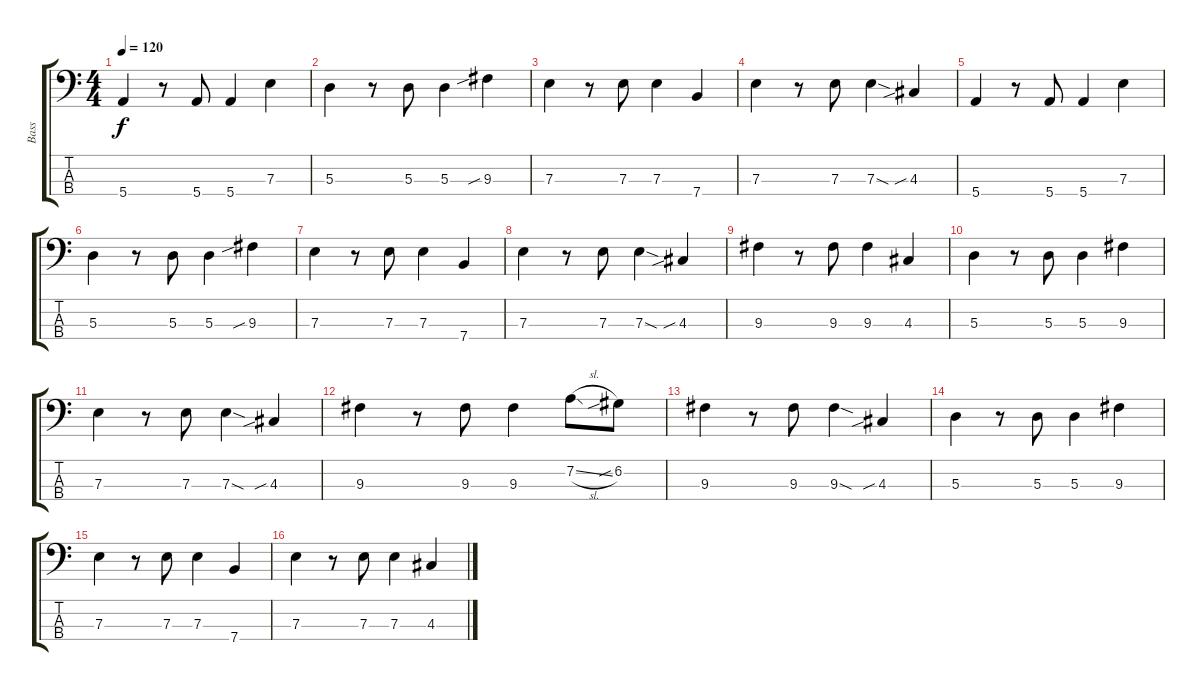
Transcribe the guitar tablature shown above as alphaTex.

\track ("Bass" "Bass") {instrument electricbassfinger}
\staff {score tabs}
\tuning (G2 D2 A1 E1) {hide}
\ts (4 4)
\tempo 120
\clef f4
\ks c
5.4.4{dy f} r.8 5.4.8 5.4.4 7.3.4 |
5.3.4 r.8 5.3.8 5.3.4 9.3{sib}.4 |
7.3.4 r.8 7.3.8 7.3.4 7.4.4 |
7.3.4 r.8 7.3.8 7.3{sod}.4 4.3{sib}.4 |
5.4.4 r.8 5.4.8 5.4.4 7.3.4 |
5.3.4 r.8 5.3.8 5.3.4 9.3{sib}.4 |
7.3.4 r.8 7.3.8 7.3.4 7.4.4 |
7.3.4 r.8 7.3.8 7.3{sod}.4 4.3{sib}.4 |
9.3.4 r.8 9.3.8 9.3.4 4.3.4 |
5.3.4 r.8 5.3.8 5.3.4 9.3.4 |
7.3.4 r.8 7.3.8 7.3{sod}.4 4.3{sib}.4 |
9.3.4 r.8 9.3.8 9.3.4 7.2{sl}.8 6.2{sib}.8 |
9.3.4 r.8 9.3.8 9.3{sod}.4 4.3{sib}.4 |
5.3.4 r.8 5.3.8 5.3.4 9.3.4 |
7.3.4 r.8 7.3.8 7.3.4 7.4.4 |
7.3.4 r.8 7.3.8 7.3.4 4.3.4
